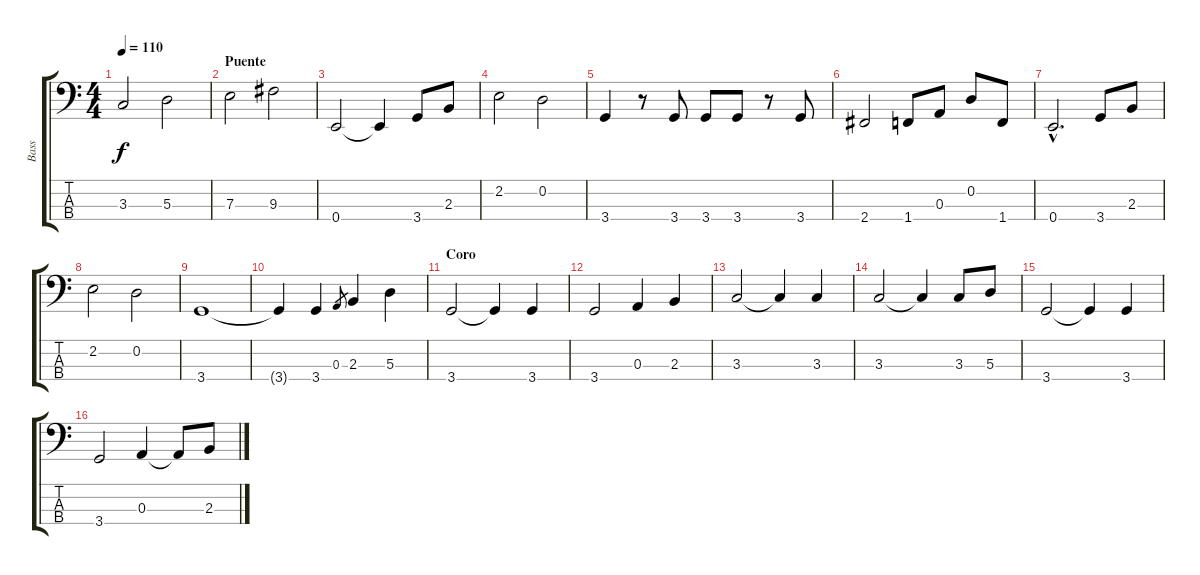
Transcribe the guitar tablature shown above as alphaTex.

\track ("Bass" "Bass") {instrument electricbassfinger}
\staff {score tabs}
\tuning (G2 D2 A1 E1) {hide}
\ts (4 4)
\tempo 110
\clef f4
\ks c
3.3.2{dy f} 5.3.2 |
\section ("" "Puente")
7.3.2 9.3.2 |
0.4.2 0.4{t}.4 3.4.8 2.3.8 |
2.2.2 0.2.2 |
3.4.4 r.8 3.4.8 3.4.8 3.4.8 r.8 3.4.8 |
2.4.2 1.4.8 0.3.8 0.2.8 1.4.8 |
0.4{hac}.2{d} 3.4.8 2.3.8 |
2.2.2 0.2.2 |
3.4.1 |
3.4{t}.4 3.4.4 0.3.8{gr} 2.3.4 5.3.4 |
\section ("" "Coro")
3.4.2 3.4{t}.4 3.4.4 |
3.4.2 0.3.4 2.3.4 |
3.3.2 3.3{t}.4 3.3.4 |
3.3.2 3.3{t}.4 3.3.8 5.3.8 |
3.4.2 3.4{t}.4 3.4.4 |
3.4.2 0.3.4 0.3{t}.8 2.3.8
